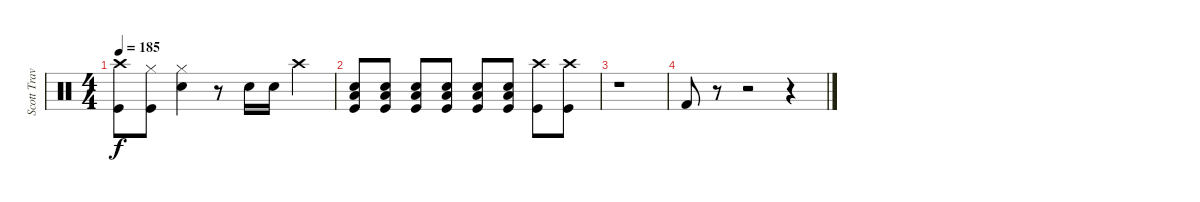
\track ("Scott Travis" "Scott Trav") {instrument percussion}
\staff {score}
\articulation defaults
\ts (4 4)
\tempo 185
\clef neutral
\ks c
("Crash high (hit)" "Kick (hit)").8{dy f} ("Hi-Hat (closed)" "Kick (hit)").8 ("Hi-Hat (closed)" "Snare (hit) 2").4 r.8 "Snare (hit) 2".16 "Snare (hit) 2".16 "Crash high (hit)".4 |
("Snare (hit) 2" "Low Floor Tom (hit)" "Kick (hit)").8 ("Snare (hit) 2" "Low Floor Tom (hit)" "Kick (hit)").8 ("Snare (hit) 2" "Low Floor Tom (hit)" "Kick (hit)").8 ("Snare (hit) 2" "Low Floor Tom (hit)" "Kick (hit)").8 ("Snare (hit) 2" "Low Floor Tom (hit)" "Kick (hit)").8 ("Snare (hit) 2" "Low Floor Tom (hit)" "Kick (hit)").8 ("Crash high (hit)" "Kick (hit)").8 ("Crash high (hit)" "Kick (hit)").8 |
r.1 |
"Kick (hit) 2".8 r.8 r.2 r.4
